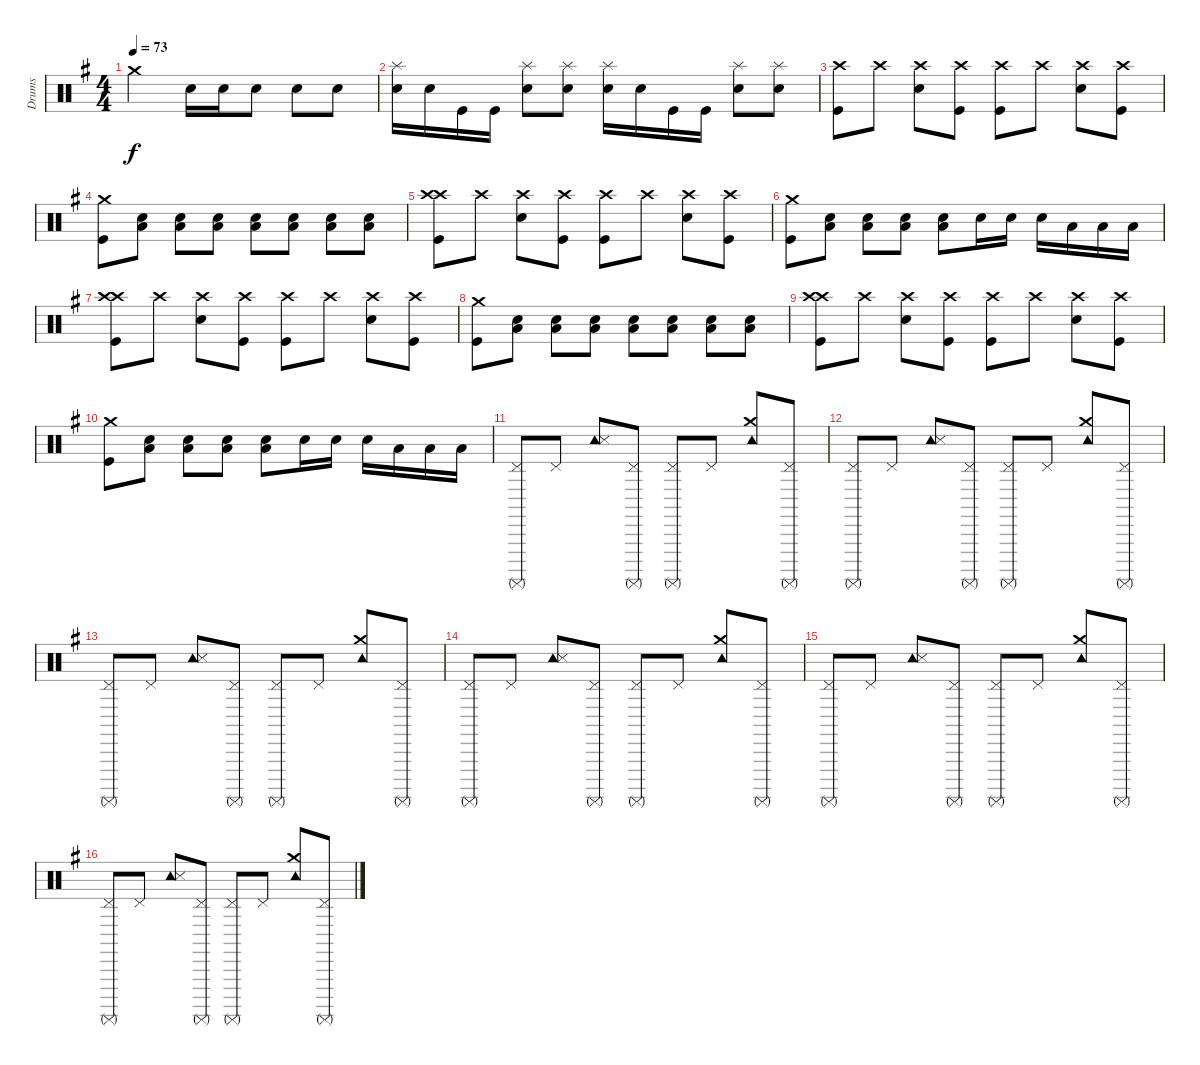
\track ("Drums" "Drums") {instrument percussion}
\staff {score}
\articulation defaults
\ts (4 4)
\tempo 73
\clef neutral
\ks g "Crash medium (hit)".2{dy f} "Electric Snare (hit)".16 "Electric Snare (hit)".16 "Electric Snare (hit)".8 "Electric Snare (hit)".8 "Electric Snare (hit)".8
|
("Splash (hit)" "Electric Snare (hit)").16 "Electric Snare (hit)".16 "Kick (hit)".16 "Kick (hit)".16 ("Splash (hit)" "Electric Snare (hit)").8 ("Splash (hit)" "Electric Snare (hit)").8 ("Splash (hit)" "Electric Snare (hit)").16 "Electric Snare (hit)".16 "Kick (hit)".16 "Kick (hit)".16 ("Splash (hit)" "Electric Snare (hit)").8 ("Splash (hit)" "Electric Snare (hit)").8 |
("Crash high (hit)" "Kick (hit)").8 "Crash high (hit)".8 ("Crash high (hit)" "Electric Snare (hit)").8 ("Crash high (hit)" "Kick (hit)").8 ("Crash high (hit)" "Kick (hit)").8 "Crash high (hit)".8 ("Crash high (hit)" "Electric Snare (hit)").8 ("Crash high (hit)" "Kick (hit)").8 |
("Crash medium (hit)" "Kick (hit)").8 ("Low Floor Tom (hit)" "Electric Snare (hit)").8 ("Low Floor Tom (hit)" "Electric Snare (hit)").8 ("Low Floor Tom (hit)" "Electric Snare (hit)").8 ("Low Floor Tom (hit)" "Electric Snare (hit)").8 ("Low Floor Tom (hit)" "Electric Snare (hit)").8 ("Low Floor Tom (hit)" "Electric Snare (hit)").8 ("Low Floor Tom (hit)" "Electric Snare (hit)").8 |
("Crash high (hit)" "Crash high (hit)" "Kick (hit)").8 "Crash high (hit)".8 ("Crash high (hit)" "Electric Snare (hit)").8 ("Crash high (hit)" "Kick (hit)").8 ("Crash high (hit)" "Kick (hit)").8 "Crash high (hit)".8 ("Crash high (hit)" "Electric Snare (hit)").8 ("Crash high (hit)" "Kick (hit)").8 |
("Crash medium (hit)" "Kick (hit)").8 ("Low Floor Tom (hit)" "Electric Snare (hit)").8 ("Low Floor Tom (hit)" "Electric Snare (hit)").8 ("Low Floor Tom (hit)" "Electric Snare (hit)").8 ("Low Floor Tom (hit)" "Electric Snare (hit)").8 "Electric Snare (hit)".16 "Electric Snare (hit)".16 "Electric Snare (hit)".16 "Low Tom (hit)".16 "Low Tom (hit)".16 "Low Tom (hit)".16 |
("Crash high (hit)" "Crash high (hit)" "Kick (hit)").8 "Crash high (hit)".8 ("Crash high (hit)" "Electric Snare (hit)").8 ("Crash high (hit)" "Kick (hit)").8 ("Crash high (hit)" "Kick (hit)").8 "Crash high (hit)".8 ("Crash high (hit)" "Electric Snare (hit)").8 ("Crash high (hit)" "Kick (hit)").8 |
("Crash medium (hit)" "Kick (hit)").8 ("Low Floor Tom (hit)" "Electric Snare (hit)").8 ("Low Floor Tom (hit)" "Electric Snare (hit)").8 ("Low Floor Tom (hit)" "Electric Snare (hit)").8 ("Low Floor Tom (hit)" "Electric Snare (hit)").8 ("Low Floor Tom (hit)" "Electric Snare (hit)").8 ("Low Floor Tom (hit)" "Electric Snare (hit)").8 ("Low Floor Tom (hit)" "Electric Snare (hit)").8 |
("Crash high (hit)" "Crash high (hit)" "Kick (hit)").8 "Crash high (hit)".8 ("Crash high (hit)" "Electric Snare (hit)").8 ("Crash high (hit)" "Kick (hit)").8 ("Crash high (hit)" "Kick (hit)").8 "Crash high (hit)".8 ("Crash high (hit)" "Electric Snare (hit)").8 ("Crash high (hit)" "Kick (hit)").8 |
("Crash medium (hit)" "Kick (hit)").8 ("Low Floor Tom (hit)" "Electric Snare (hit)").8 ("Low Floor Tom (hit)" "Electric Snare (hit)").8 ("Low Floor Tom (hit)" "Electric Snare (hit)").8 ("Low Floor Tom (hit)" "Electric Snare (hit)").8 "Electric Snare (hit)".16 "Electric Snare (hit)".16 "Electric Snare (hit)".16 "Low Tom (hit)".16 "Low Tom (hit)".16 "Low Tom (hit)".16 |
("Pedal Hi-Hat (hit)" "Surdo (mute)").8 "Pedal Hi-Hat (hit)".8 ("Tambourine (hit)" "Snare (side stick) 3").8 ("Pedal Hi-Hat (hit)" "Surdo (mute)").8 ("Pedal Hi-Hat (hit)" "Surdo (mute)").8 "Pedal Hi-Hat (hit)".8 ("Tambourine (hit)" "Crash medium (hit)").8 ("Pedal Hi-Hat (hit)" "Surdo (mute)").8 |
("Pedal Hi-Hat (hit)" "Surdo (mute)").8 "Pedal Hi-Hat (hit)".8 ("Tambourine (hit)" "Snare (side stick) 3").8 ("Pedal Hi-Hat (hit)" "Surdo (mute)").8 ("Pedal Hi-Hat (hit)" "Surdo (mute)").8 "Pedal Hi-Hat (hit)".8 ("Tambourine (hit)" "Crash medium (hit)").8 ("Pedal Hi-Hat (hit)" "Surdo (mute)").8 |
("Pedal Hi-Hat (hit)" "Surdo (mute)").8 "Pedal Hi-Hat (hit)".8 ("Tambourine (hit)" "Snare (side stick) 3").8 ("Pedal Hi-Hat (hit)" "Surdo (mute)").8 ("Pedal Hi-Hat (hit)" "Surdo (mute)").8 "Pedal Hi-Hat (hit)".8 ("Tambourine (hit)" "Crash medium (hit)").8 ("Pedal Hi-Hat (hit)" "Surdo (mute)").8 |
("Pedal Hi-Hat (hit)" "Surdo (mute)").8 "Pedal Hi-Hat (hit)".8 ("Tambourine (hit)" "Snare (side stick) 3").8 ("Pedal Hi-Hat (hit)" "Surdo (mute)").8 ("Pedal Hi-Hat (hit)" "Surdo (mute)").8 "Pedal Hi-Hat (hit)".8 ("Tambourine (hit)" "Crash medium (hit)").8 ("Pedal Hi-Hat (hit)" "Surdo (mute)").8 |
("Pedal Hi-Hat (hit)" "Surdo (mute)").8 "Pedal Hi-Hat (hit)".8 ("Tambourine (hit)" "Snare (side stick) 3").8 ("Pedal Hi-Hat (hit)" "Surdo (mute)").8 ("Pedal Hi-Hat (hit)" "Surdo (mute)").8 "Pedal Hi-Hat (hit)".8 ("Tambourine (hit)" "Crash medium (hit)").8 ("Pedal Hi-Hat (hit)" "Surdo (mute)").8 |
("Pedal Hi-Hat (hit)" "Surdo (mute)").8 "Pedal Hi-Hat (hit)".8 ("Tambourine (hit)" "Snare (side stick) 3").8 ("Pedal Hi-Hat (hit)" "Surdo (mute)").8 ("Pedal Hi-Hat (hit)" "Surdo (mute)").8 "Pedal Hi-Hat (hit)".8 ("Tambourine (hit)" "Crash medium (hit)").8 ("Pedal Hi-Hat (hit)" "Surdo (mute)").8
